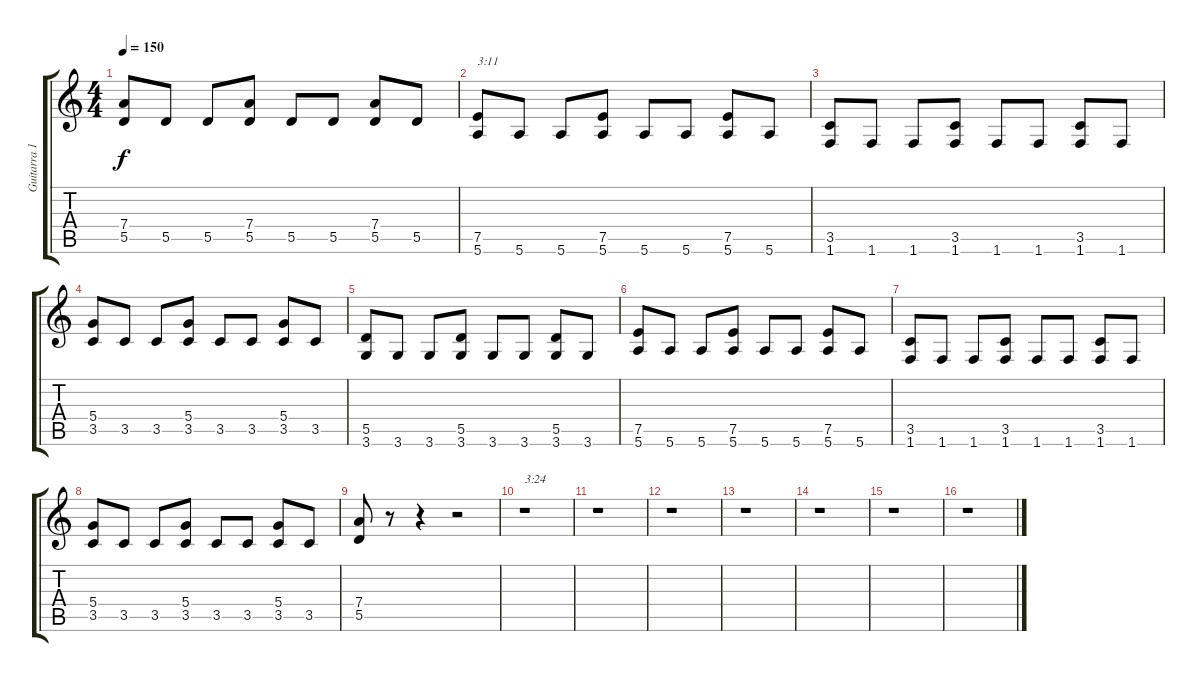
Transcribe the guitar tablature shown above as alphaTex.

\track ("Guitarra 1" "Guitarra 1") {instrument distortionguitar}
\staff {score tabs}
\tuning (E4 B3 G3 D3 A2 E2) {hide}
\ts (4 4)
\tempo 150
\clef g2
\ks c
(7.4 5.5).8{dy f} 5.5.8 5.5.8 (7.4 5.5).8 5.5.8 5.5.8 (7.4 5.5).8 5.5.8 |
(7.5 5.6).8{txt "3:11"} 5.6.8 5.6.8 (7.5 5.6).8 5.6.8 5.6.8 (7.5 5.6).8 5.6.8 |
(3.5 1.6).8 1.6.8 1.6.8 (3.5 1.6).8 1.6.8 1.6.8 (3.5 1.6).8 1.6.8 |
(5.4 3.5).8 3.5.8 3.5.8 (5.4 3.5).8 3.5.8 3.5.8 (5.4 3.5).8 3.5.8 |
(5.5 3.6).8 3.6.8 3.6.8 (5.5 3.6).8 3.6.8 3.6.8 (5.5 3.6).8 3.6.8 |
(7.5 5.6).8 5.6.8 5.6.8 (7.5 5.6).8 5.6.8 5.6.8 (7.5 5.6).8 5.6.8 |
(3.5 1.6).8 1.6.8 1.6.8 (3.5 1.6).8 1.6.8 1.6.8 (3.5 1.6).8 1.6.8 |
(5.4 3.5).8 3.5.8 3.5.8 (5.4 3.5).8 3.5.8 3.5.8 (5.4 3.5).8 3.5.8 |
(7.4 5.5).8 r.8 r.4 r.2 |
r.1{txt "3:24"} |
r.1 |
r.1 |
r.1 |
r.1 |
r.1 |
r.1
